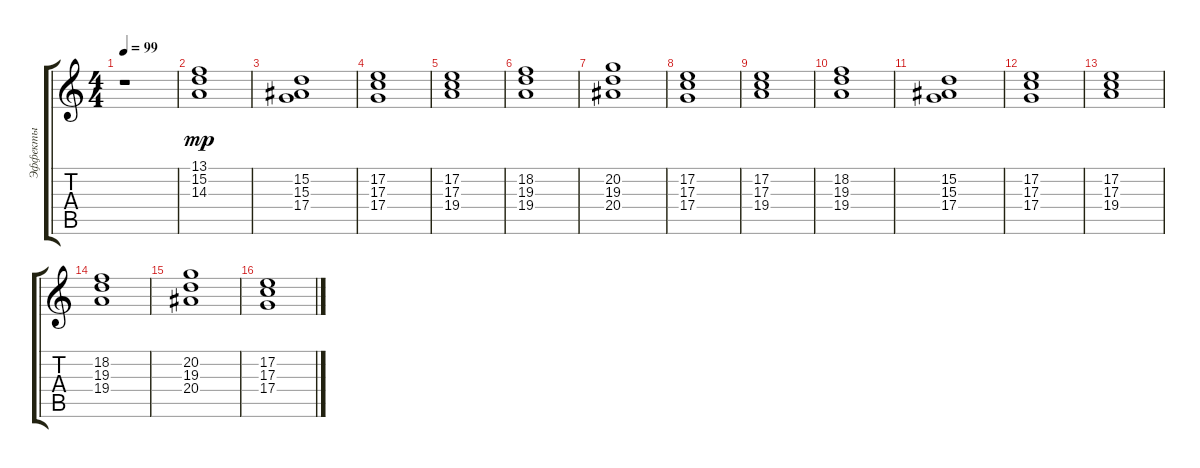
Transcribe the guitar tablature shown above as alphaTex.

\track ("Эффекты" "Эффекты") {instrument fx7echoes}
\staff {score tabs}
\tuning (E4 B3 G3 D3 A2 E2) {hide}
\ts (4 4)
\tempo 99
\clef g2
\ks c
r.1{dy mp} |
(13.1 15.2 14.3).1{volume 12 balance 11 instrument fx7echoes} |
(15.2 15.3 17.4).1 |
(17.2 17.3 17.4).1 |
(17.2 17.3 19.4).1 |
(18.2 19.3 19.4).1 |
(20.2 19.3 20.4).1 |
(17.2 17.3 17.4).1 |
(17.2 17.3 19.4).1 |
(18.2 19.3 19.4).1 |
(15.2 15.3 17.4).1 |
(17.2 17.3 17.4).1 |
(17.2 17.3 19.4).1 |
(18.2 19.3 19.4).1 |
(20.2 19.3 20.4).1 |
(17.2 17.3 17.4).1
